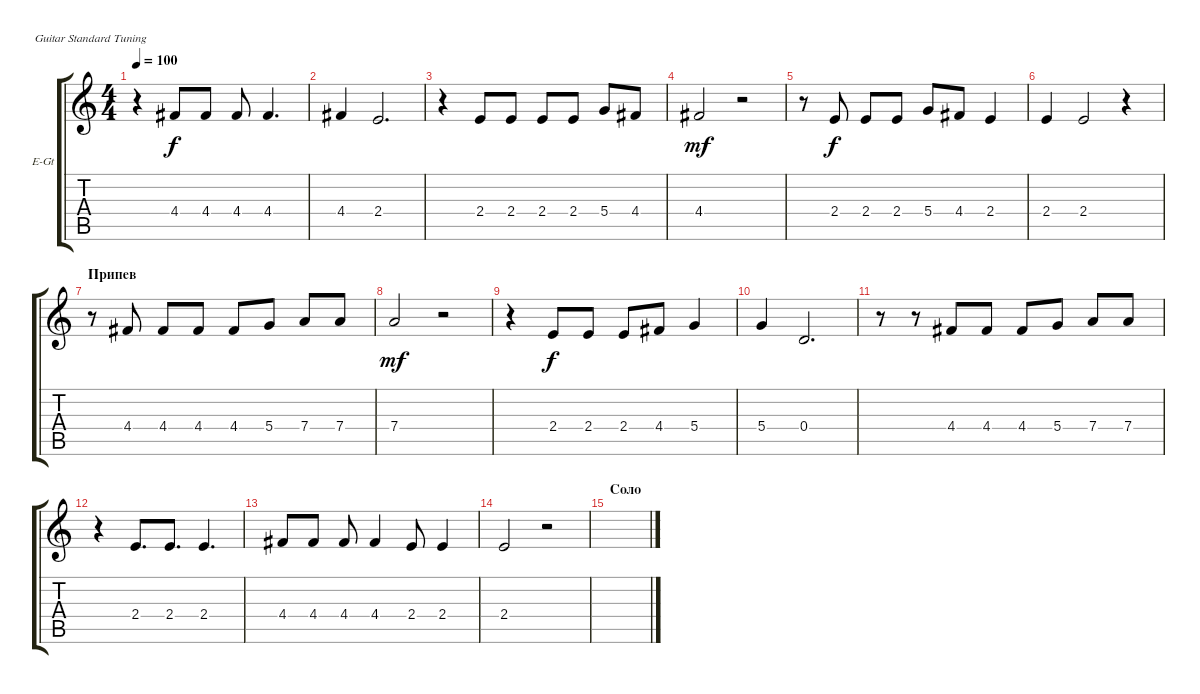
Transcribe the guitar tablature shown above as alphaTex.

\defaultSystemsLayout 4
\bracketExtendMode groupsimilarinstruments
\firstSystemTrackNameOrientation horizontal
\otherSystemsTrackNameOrientation horizontal
\track ("В. Бутусов (вокал)" "E-Gt") {instrument electricguitarclean}
\staff {score tabs}
\tuning (E4 B3 G3 D3 A2 E2)
\ts (4 4)
\tempo 100
\clef g2
\ks c
r.4{dy f} 4.4.8 4.4.8 4.4.8 4.4.4{d} |
4.4.4 2.4.2{d} |
r.4 2.4.8 2.4.8 2.4.8 2.4.8 5.4.8 4.4.8 |
4.4.2{dy mf} r.2 |
r.8 2.4.8{dy f} 2.4.8 2.4.8 5.4.8 4.4.8 2.4.4 |
2.4.4 2.4.2 r.4 |
\section ("" "Припев")
r.8 4.4.8 4.4.8 4.4.8 4.4.8 5.4.8 7.4.8 7.4.8 |
7.4.2{dy mf} r.2 |
r.4 2.4.8{dy f} 2.4.8 2.4.8 4.4.8 5.4.4 |
5.4.4 0.4.2{d} |
r.8 r.8 4.4.8 4.4.8 4.4.8 5.4.8 7.4.8 7.4.8 |
r.4 2.4.8{d} 2.4.8{d} 2.4.4{d} |
4.4.8 4.4.8 4.4.8 4.4.4 2.4.8 2.4.4 |
2.4.2 r.2 |
\section ("" "Соло")
